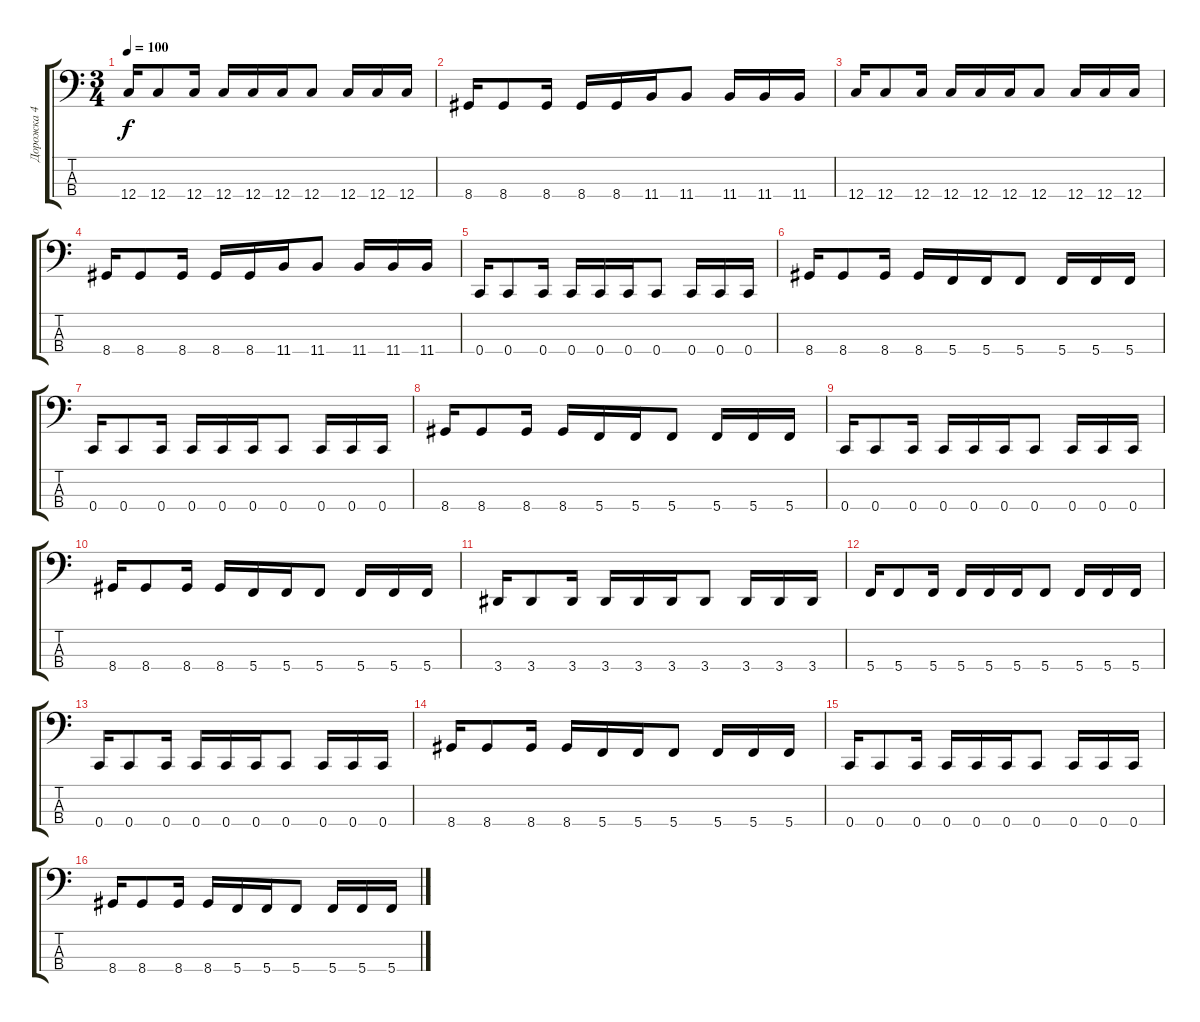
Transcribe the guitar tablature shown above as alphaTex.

\track ("Дорожка 4" "Дорожка 4") {instrument electricbassfinger}
\staff {score tabs}
\tuning (F2 C2 G1 C1) {hide}
\ts (3 4)
\tempo 100
\clef f4
\ks c
12.4.16{dy f} 12.4.8 12.4.16 12.4.16 12.4.16 12.4.16 12.4.8 12.4.16 12.4.16 12.4.16 |
8.4.16 8.4.8 8.4.16 8.4.16 8.4.16 11.4.16 11.4.8 11.4.16 11.4.16 11.4.16 |
12.4.16 12.4.8 12.4.16 12.4.16 12.4.16 12.4.16 12.4.8 12.4.16 12.4.16 12.4.16 |
8.4.16 8.4.8 8.4.16 8.4.16 8.4.16 11.4.16 11.4.8 11.4.16 11.4.16 11.4.16 |
0.4.16 0.4.8 0.4.16 0.4.16 0.4.16 0.4.16 0.4.8 0.4.16 0.4.16 0.4.16 |
8.4.16 8.4.8 8.4.16 8.4.16 5.4.16 5.4.16 5.4.8 5.4.16 5.4.16 5.4.16 |
0.4.16 0.4.8 0.4.16 0.4.16 0.4.16 0.4.16 0.4.8 0.4.16 0.4.16 0.4.16 |
8.4.16 8.4.8 8.4.16 8.4.16 5.4.16 5.4.16 5.4.8 5.4.16 5.4.16 5.4.16 |
0.4.16 0.4.8 0.4.16 0.4.16 0.4.16 0.4.16 0.4.8 0.4.16 0.4.16 0.4.16 |
8.4.16 8.4.8 8.4.16 8.4.16 5.4.16 5.4.16 5.4.8 5.4.16 5.4.16 5.4.16 |
3.4.16 3.4.8 3.4.16 3.4.16 3.4.16 3.4.16 3.4.8 3.4.16 3.4.16 3.4.16 |
5.4.16 5.4.8 5.4.16 5.4.16 5.4.16 5.4.16 5.4.8 5.4.16 5.4.16 5.4.16 |
0.4.16 0.4.8 0.4.16 0.4.16 0.4.16 0.4.16 0.4.8 0.4.16 0.4.16 0.4.16 |
8.4.16 8.4.8 8.4.16 8.4.16 5.4.16 5.4.16 5.4.8 5.4.16 5.4.16 5.4.16 |
0.4.16 0.4.8 0.4.16 0.4.16 0.4.16 0.4.16 0.4.8 0.4.16 0.4.16 0.4.16 |
8.4.16 8.4.8 8.4.16 8.4.16 5.4.16 5.4.16 5.4.8 5.4.16 5.4.16 5.4.16
